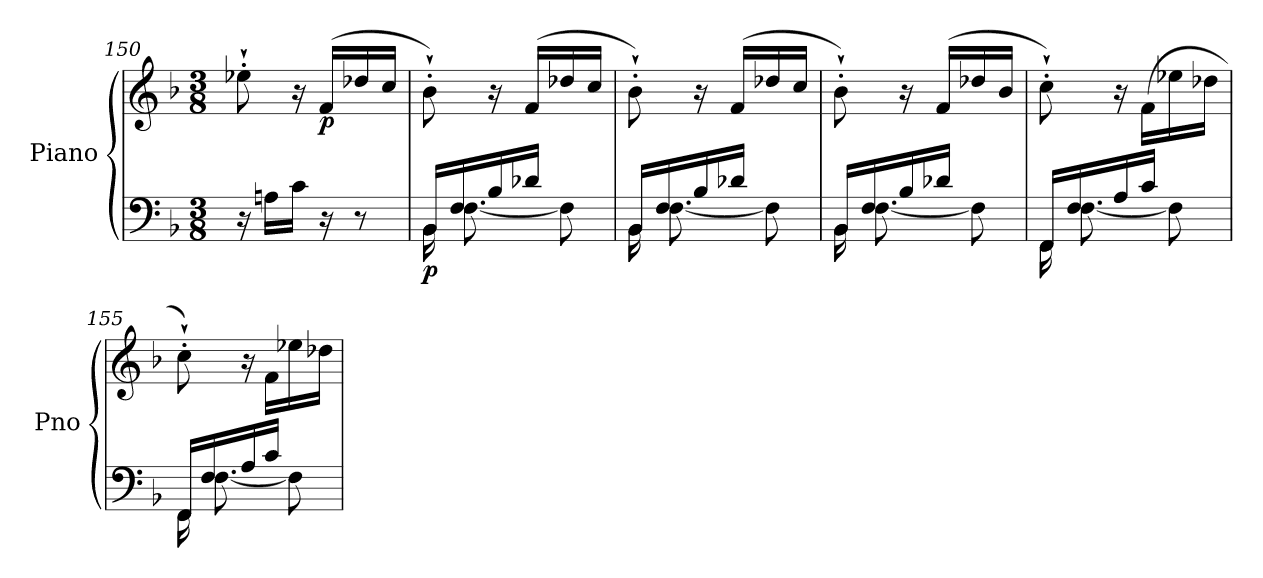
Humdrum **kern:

**kern	**kern	**dynam
*part1	*part1	*part1
*staff2	*staff1	*staff1/2
*I"Piano	*	*
*I'Pno	*	*
!!LO:LB:g=z
*clefF4	*clefG2	*
*k[b-]	*k[b-]	*
*F:	*F:	*
*M3/8	*M3/8	*
=150	=150	=150
16r	8ee-X`'\	.
16An\LL	.	.
16c\JJ	16r	.
!	!	!LO:DY:b
16r	(16f/LL	p
8r	16dd-X/	.
.	16cc/JJ	.
=151	=151	=151
*^	*	*
!	!	!	!LO:DY:b=2
16BB-/LL	16BB-\	8b-`'\)	p
16F/	[8.F\	.	.
16B-/	.	16r	.
16d-X/JJ	.	(16f/LL	.
8ryy	8F\]	16dd-X/	.
.	.	16cc/JJ	.
=152	=152	=152	=152
16BB-/LL	16BB-\	8b-`'\)	.
16F/	[8.F\	.	.
16B-/	.	16r	.
16d-X/JJ	.	(16f/LL	.
8ryy	8F\]	16dd-X/	.
.	.	16cc/JJ	.
=153	=153	=153	=153
16BB-/LL	16BB-\	8b-`'\)	.
16F/	[8.F\	.	.
16B-/	.	16r	.
16d-X/JJ	.	(16f/LL	.
8ryy	8F\]	16dd-X/	.
.	.	16b-/JJ	.
=154	=154	=154	=154
16FF/LL	16FF\	8cc`'\)	.
16F/	[8.F\	.	.
16A/	.	16r	.
16c/JJ	.	(16f\LL	.
8ryy	8F\]	16ee-X\	.
.	.	16dd-X\JJ	.
!!LO:LB:g=z
=155	=155	=155	=155
16FF/LL	16FF\	8cc`'\)	.
16F/	[8.F\	.	.
16A/	.	16r	.
16c/JJ	.	16f\LL	.
8ryy	8F\]	16ee-X\	.
.	.	16dd-X\JJ	.
*v	*v	*	*
=	=	=
*-	*-	*-
